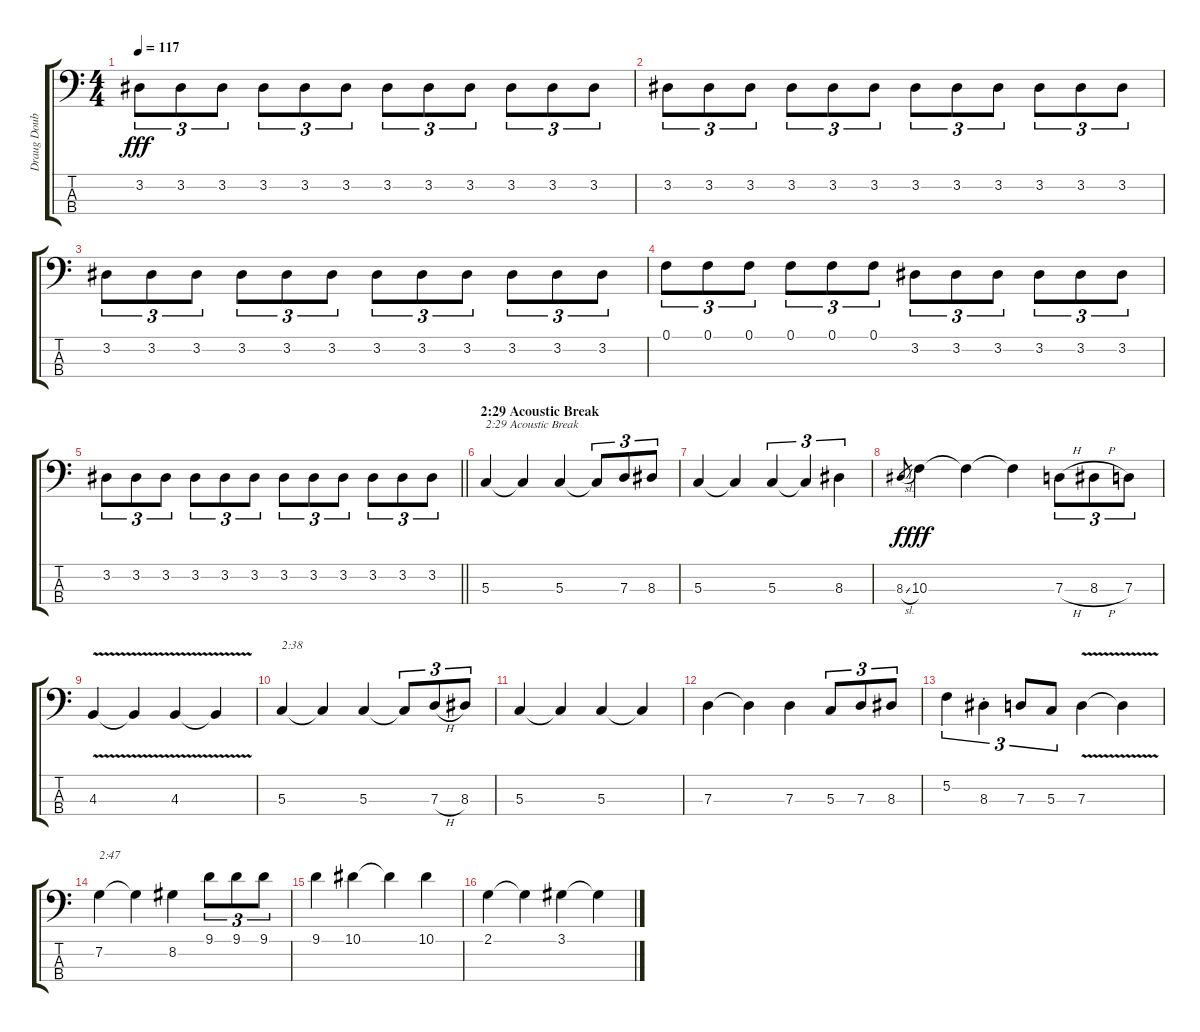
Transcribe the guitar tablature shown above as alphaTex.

\track ("Draug Double" "Draug Doub") {instrument electricbassfinger}
\staff {score tabs}
\tuning (F2 C2 G1 D1) {hide}
\ts (4 4)
\tempo 117
\clef f4
\ks c
3.2.8{tu (3 2) dy fff} 3.2.8{tu (3 2)} 3.2.8{tu (3 2)} 3.2.8{tu (3 2)} 3.2.8{tu (3 2)} 3.2.8{tu (3 2)} 3.2.8{tu (3 2)} 3.2.8{tu (3 2)} 3.2.8{tu (3 2)} 3.2.8{tu (3 2)} 3.2.8{tu (3 2)} 3.2.8{tu (3 2)} |
3.2.8{tu (3 2)} 3.2.8{tu (3 2)} 3.2.8{tu (3 2)} 3.2.8{tu (3 2)} 3.2.8{tu (3 2)} 3.2.8{tu (3 2)} 3.2.8{tu (3 2)} 3.2.8{tu (3 2)} 3.2.8{tu (3 2)} 3.2.8{tu (3 2)} 3.2.8{tu (3 2)} 3.2.8{tu (3 2)} |
3.2.8{tu (3 2)} 3.2.8{tu (3 2)} 3.2.8{tu (3 2)} 3.2.8{tu (3 2)} 3.2.8{tu (3 2)} 3.2.8{tu (3 2)} 3.2.8{tu (3 2)} 3.2.8{tu (3 2)} 3.2.8{tu (3 2)} 3.2.8{tu (3 2)} 3.2.8{tu (3 2)} 3.2.8{tu (3 2)} |
0.1.8{tu (3 2)} 0.1.8{tu (3 2)} 0.1.8{tu (3 2)} 0.1.8{tu (3 2)} 0.1.8{tu (3 2)} 0.1.8{tu (3 2)} 3.2.8{tu (3 2)} 3.2.8{tu (3 2)} 3.2.8{tu (3 2)} 3.2.8{tu (3 2)} 3.2.8{tu (3 2)} 3.2.8{tu (3 2)} |
\barLineRight lightlight
3.2.8{tu (3 2)} 3.2.8{tu (3 2)} 3.2.8{tu (3 2)} 3.2.8{tu (3 2)} 3.2.8{tu (3 2)} 3.2.8{tu (3 2)} 3.2.8{tu (3 2)} 3.2.8{tu (3 2)} 3.2.8{tu (3 2)} 3.2.8{tu (3 2)} 3.2.8{tu (3 2)} 3.2.8{tu (3 2)} |
\section ("" "2:29 Acoustic Break")
5.3.4{txt "2:29 Acoustic Break"} 5.3{t}.4 5.3.4 5.3{t}.8{tu (3 2)} 7.3.8{tu (3 2)} 8.3.8{tu (3 2)} |
5.3.4 5.3{t}.4 5.3.4{tu (3 2)} 5.3{t}.4{tu (3 2)} 8.3.4{tu (3 2)} |
8.3{sl}.8{gr dy f} 10.3.4{dy fff} 10.3{t}.4 10.3{t}.4 7.3{h}.8{tu (3 2)} 8.3{h}.8{tu (3 2)} 7.3.8{tu (3 2)} |
4.3{v}.4 4.3{t}.4 4.3{v}.4 4.3{t}.4 |
5.3.4{txt "2:38"} 5.3{t}.4 5.3.4 5.3{t}.8{tu (3 2)} 7.3{h}.8{tu (3 2)} 8.3.8{tu (3 2)} |
5.3.4 5.3{t}.4 5.3.4 5.3{t}.4 |
7.3.4 7.3{t}.4 7.3.4 5.3.8{tu (3 2)} 7.3.8{tu (3 2)} 8.3.8{tu (3 2)} |
5.2.4{tu (3 2)} 8.3{st}.4{tu (3 2)} 7.3.8{tu (3 2)} 5.3.8{tu (3 2)} 7.3{v}.4 7.3{t}.4 |
7.2.4{txt "2:47"} 7.2{t}.4 8.2.4 9.1.8{tu (3 2)} 9.1.8{tu (3 2)} 9.1.8{tu (3 2)} |
9.1.4 10.1.4 10.1{t}.4 10.1.4 |
2.1.4 2.1{t}.4 3.1.4 3.1{t}.4
